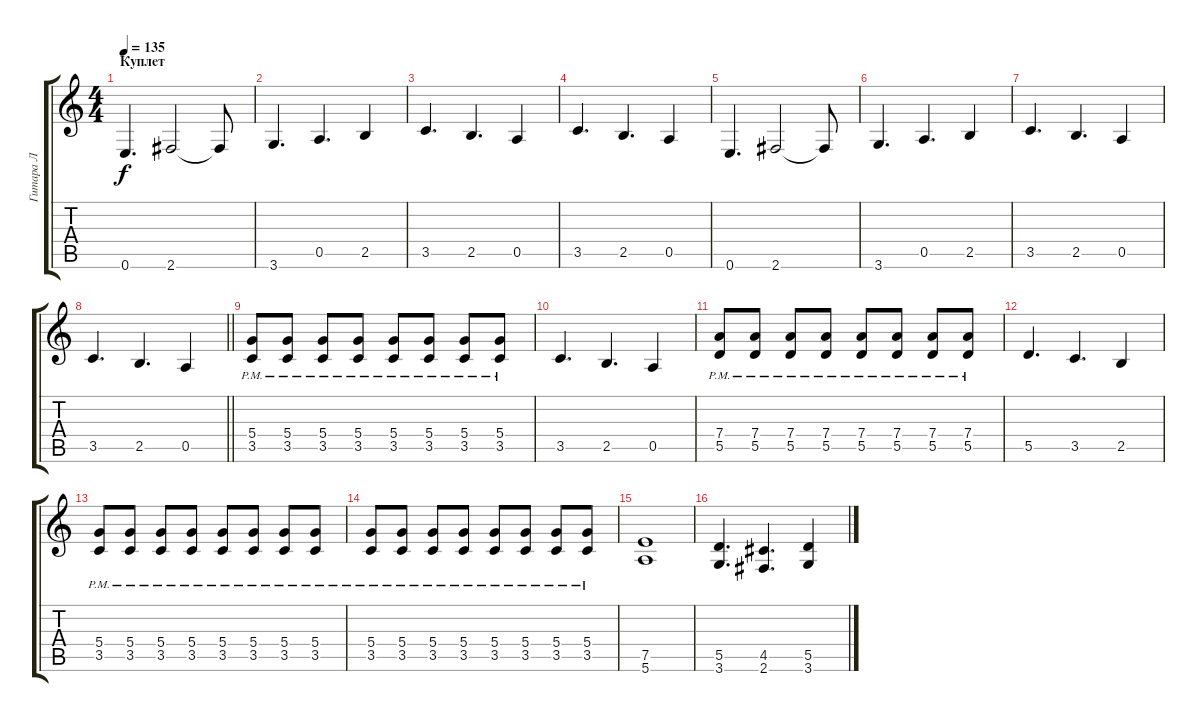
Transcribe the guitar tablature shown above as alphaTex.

\track ("Гитара Л" "Гитара Л") {instrument distortionguitar}
\staff {score tabs}
\tuning (E4 B3 G3 D3 A2 E2) {hide}
\ts (4 4)
\section ("" "Куплет")
\tempo 135
\clef g2
\ks c
0.6.4{d dy f} 2.6.2 2.6{t}.8 |
3.6.4{d} 0.5.4{d} 2.5.4 |
3.5.4{d} 2.5.4{d} 0.5.4 |
3.5.4{d} 2.5.4{d} 0.5.4 |
0.6.4{d} 2.6.2 2.6{t}.8 |
3.6.4{d} 0.5.4{d} 2.5.4 |
3.5.4{d} 2.5.4{d} 0.5.4 |
\barLineRight lightlight
3.5.4{d} 2.5.4{d} 0.5.4 |
\section ("" " ")
(5.4{pm} 3.5{pm}).8 (5.4{pm} 3.5{pm}).8 (5.4{pm} 3.5{pm}).8 (5.4{pm} 3.5{pm}).8 (5.4{pm} 3.5{pm}).8 (5.4{pm} 3.5{pm}).8 (5.4{pm} 3.5{pm}).8 (5.4{pm} 3.5{pm}).8 |
3.5.4{d} 2.5.4{d} 0.5.4 |
(7.4{pm} 5.5{pm}).8 (7.4{pm} 5.5{pm}).8 (7.4{pm} 5.5{pm}).8 (7.4{pm} 5.5{pm}).8 (7.4{pm} 5.5{pm}).8 (7.4{pm} 5.5{pm}).8 (7.4{pm} 5.5{pm}).8 (7.4{pm} 5.5{pm}).8 |
5.5.4{d} 3.5.4{d} 2.5.4 |
(5.4{pm} 3.5{pm}).8 (5.4{pm} 3.5{pm}).8 (5.4{pm} 3.5{pm}).8 (5.4{pm} 3.5{pm}).8 (5.4{pm} 3.5{pm}).8 (5.4{pm} 3.5{pm}).8 (5.4{pm} 3.5{pm}).8 (5.4{pm} 3.5{pm}).8 |
(5.4{pm} 3.5{pm}).8 (5.4{pm} 3.5{pm}).8 (5.4{pm} 3.5{pm}).8 (5.4{pm} 3.5{pm}).8 (5.4{pm} 3.5{pm}).8 (5.4{pm} 3.5{pm}).8 (5.4{pm} 3.5{pm}).8 (5.4{pm} 3.5{pm}).8 |
(7.5 5.6).1 |
(5.5 3.6).4{d} (4.5 2.6).4{d} (5.5 3.6).4
